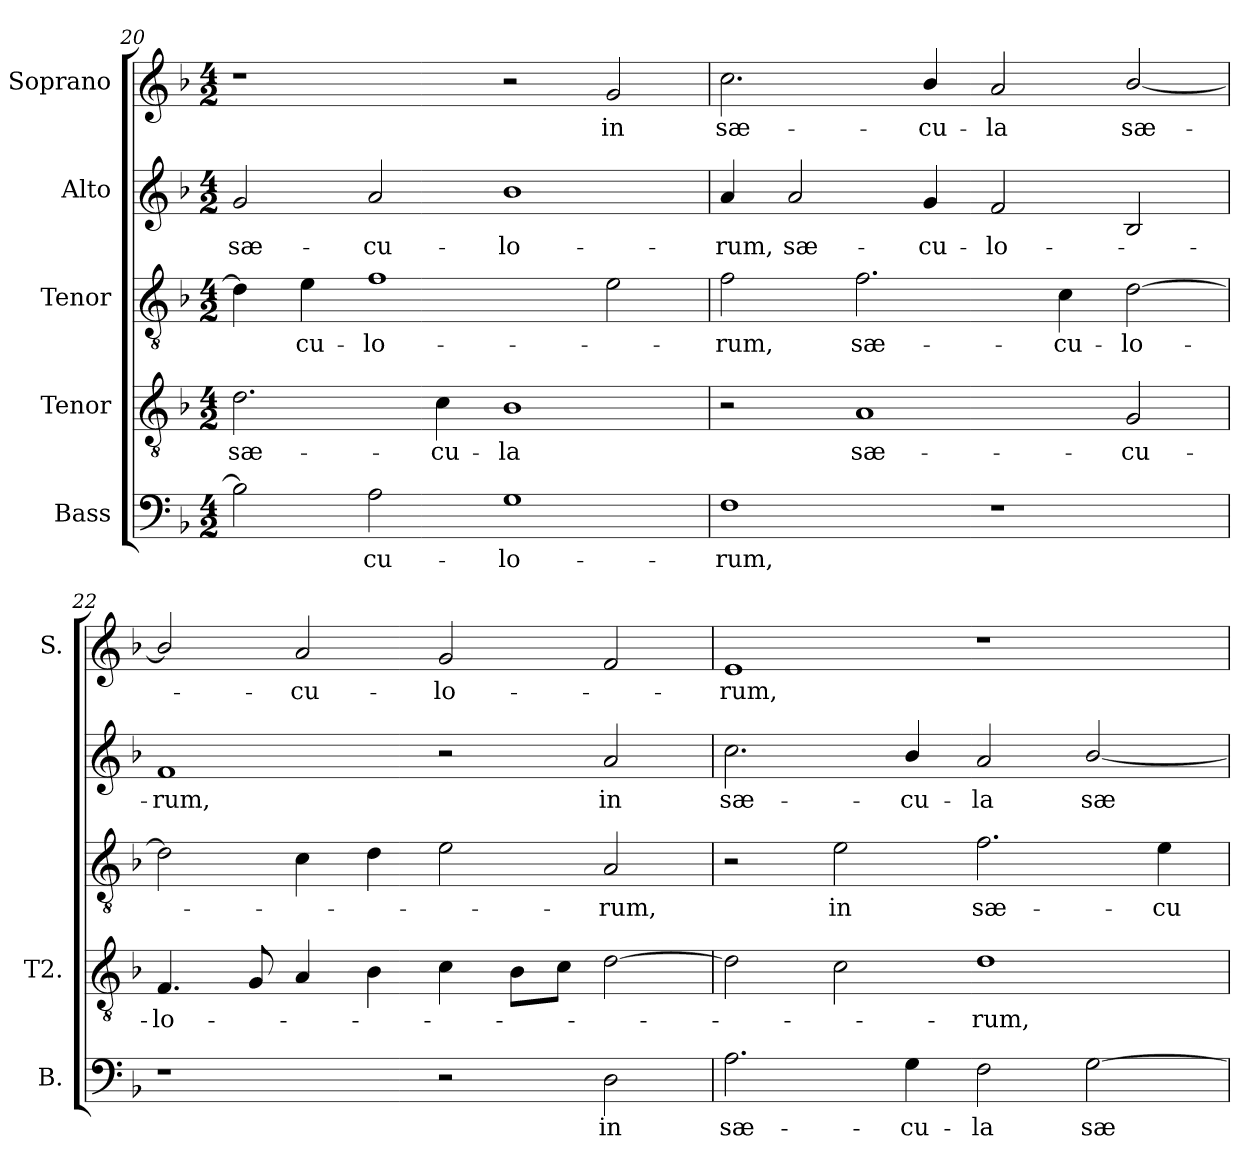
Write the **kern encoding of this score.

**kern	**text	**kern	**text	**kern	**text	**kern	**text	**kern	**text
*part5	*part5	*part4	*part4	*part3	*part3	*part2	*part2	*part1	*part1
*staff5	*staff5	*staff4	*staff4	*staff3	*staff3	*staff2	*staff2	*staff1	*staff1
*I"Bass	*	*I"Tenor	*	*I"Tenor	*	*I"Alto	*	*I"Soprano	*
*I'B.	*	*I'T2.	*	*	*	*	*	*I'S.	*
!!LO:LB:g=z
*clefF4	*	*clefGv2	*	*clefGv2	*	*clefG2	*	*clefG2	*
*	*	*ITrd7c12	*	*ITrd7c12	*	*	*	*	*
*k[b-]	*	*k[b-]	*	*k[b-]	*	*k[b-]	*	*k[b-]	*
*F:	*	*F:	*	*F:	*	*F:	*	*F:	*
*M4/2	*	*M4/2	*	*M4/2	*	*M4/2	*	*M4/2	*
=20	=20	=20	=20	=20	=20	=20	=20	=20	=20
!	!	!	!LO:LY:b:color=#000000	!	!	!	!	!	!
!	!	!	!	!	!	!	!LO:LY:b:color=#000000	!	!
2B-i\]	.	2.Di\	sæ-	4Di\]	.	2gi/	sæ-	1r	.
!	!	!	!	!	!LO:LY:b:color=#000000	!	!	!	!
.	.	.	.	4Ei\	-cu-	.	.	.	.
!	!LO:LY:b:color=#000000	!	!	!	!	!	!	!	!
!	!	!	!	!	!LO:LY:b:color=#000000	!	!	!	!
!	!	!	!	!	!	!	!LO:LY:b:color=#000000	!	!
2Ai\	-cu-	.	.	1Fi	-lo-	2ai/	-cu-	.	.
!	!	!	!LO:LY:b:color=#000000	!	!	!	!	!	!
.	.	4Ci\	-cu-	.	.	.	.	.	.
!	!LO:LY:b:color=#000000	!	!	!	!	!	!	!	!
!	!	!	!LO:LY:b:color=#000000	!	!	!	!	!	!
!	!	!	!	!	!	!	!LO:LY:b:color=#000000	!	!
1Gi	-lo-	1BB-i	-la	.	.	1b-i	-lo-	2r	.
!	!	!	!	!	!	!	!	!	!LO:LY:b:color=#000000
.	.	.	.	2Ei\	.	.	.	2gi/	in
=21	=21	=21	=21	=21	=21	=21	=21	=21	=21
!	!LO:LY:b:color=#000000	!	!	!	!	!	!	!	!
!	!	!	!	!	!LO:LY:b:color=#000000	!	!	!	!
!	!	!	!	!	!	!	!LO:LY:b:color=#000000	!	!
!	!	!	!	!	!	!	!	!	!LO:LY:b:color=#000000
1Fi	-rum,	2r	.	2Fi\	-rum,	4ai/	-rum,	2.cci\	sæ-
!	!	!	!	!	!	!	!LO:LY:b:color=#000000	!	!
.	.	.	.	.	.	2ai/	sæ-	.	.
!	!	!	!LO:LY:b:color=#000000	!	!	!	!	!	!
!	!	!	!	!	!LO:LY:b:color=#000000	!	!	!	!
.	.	1AAi	sæ-	2.Fi\	sæ-	.	.	.	.
!	!	!	!	!	!	!	!LO:LY:b:color=#000000	!	!
!	!	!	!	!	!	!	!	!	!LO:LY:b:color=#000000
.	.	.	.	.	.	4gi/	-cu-	4b-i/	-cu-
!	!	!	!	!	!	!	!LO:LY:b:color=#000000	!	!
!	!	!	!	!	!	!	!	!	!LO:LY:b:color=#000000
1r	.	.	.	.	.	2fi/	-lo-	2ai/	-la
!	!	!	!	!	!LO:LY:b:color=#000000	!	!	!	!
.	.	.	.	4Ci\	-cu-	.	.	.	.
!	!	!	!LO:LY:b:color=#000000	!	!	!	!	!	!
!	!	!	!	!	!LO:LY:b:color=#000000	!	!	!	!
!	!	!	!	!	!	!	!	!	!LO:LY:b:color=#000000
.	.	2GGi/	-cu-	[2Di\	-lo-	2B-i/	.	[2b-i/	sæ-
=22	=22	=22	=22	=22	=22	=22	=22	=22	=22
!	!	!	!LO:LY:b:color=#000000	!	!	!	!	!	!
!	!	!	!	!	!	!	!LO:LY:b:color=#000000	!	!
1r	.	4.FFi/	-lo-	2Di\]	.	1fi	-rum,	2b-i/]	.
.	.	8GGi/	.	.	.	.	.	.	.
!	!	!	!	!	!	!	!	!	!LO:LY:b:color=#000000
.	.	4AAi/	.	4Ci\	.	.	.	2ai/	-cu-
.	.	4BB-i\	.	4Di\	.	.	.	.	.
!	!	!	!	!	!	!	!	!	!LO:LY:b:color=#000000
2r	.	4Ci\	.	2Ei\	.	2r	.	2gi/	-lo-
.	.	8BB-i\L	.	.	.	.	.	.	.
.	.	8Ci\J	.	.	.	.	.	.	.
!	!LO:LY:b:color=#000000	!	!	!	!	!	!	!	!
!	!	!	!	!	!LO:LY:b:color=#000000	!	!	!	!
!	!	!	!	!	!	!	!LO:LY:b:color=#000000	!	!
2Di\	in	[2Di\	.	2AAi/	-rum,	2ai/	in	2fi/	.
=23	=23	=23	=23	=23	=23	=23	=23	=23	=23
!	!LO:LY:b:color=#000000	!	!	!	!	!	!	!	!
!	!	!	!	!	!	!	!LO:LY:b:color=#000000	!	!
!	!	!	!	!	!	!	!	!	!LO:LY:b:color=#000000
2.Ai\	sæ-	2Di\]	.	2r	.	2.cci\	sæ-	1ei	-rum,
!	!	!	!	!	!LO:LY:b:color=#000000	!	!	!	!
.	.	2Ci\	.	2Ei\	in	.	.	.	.
!	!LO:LY:b:color=#000000	!	!	!	!	!	!	!	!
!	!	!	!	!	!	!	!LO:LY:b:color=#000000	!	!
4Gi\	-cu-	.	.	.	.	4b-i/	-cu-	.	.
!	!LO:LY:b:color=#000000	!	!	!	!	!	!	!	!
!	!	!	!LO:LY:b:color=#000000	!	!	!	!	!	!
!	!	!	!	!	!LO:LY:b:color=#000000	!	!	!	!
!	!	!	!	!	!	!	!LO:LY:b:color=#000000	!	!
2Fi\	-la	1Di	-rum,	2.Fi\	sæ-	2ai/	-la	1r	.
!	!LO:LY:b:color=#000000	!	!	!	!	!	!	!	!
!	!	!	!	!	!	!	!LO:LY:b:color=#000000	!	!
[2Gi\	sæ-	.	.	.	.	[2b-i/	sæ-	.	.
!	!	!	!	!	!LO:LY:b:color=#000000	!	!	!	!
.	.	.	.	4Ei\	-cu-	.	.	.	.
=	=	=	=	=	=	=	=	=	=
*-	*-	*-	*-	*-	*-	*-	*-	*-	*-
